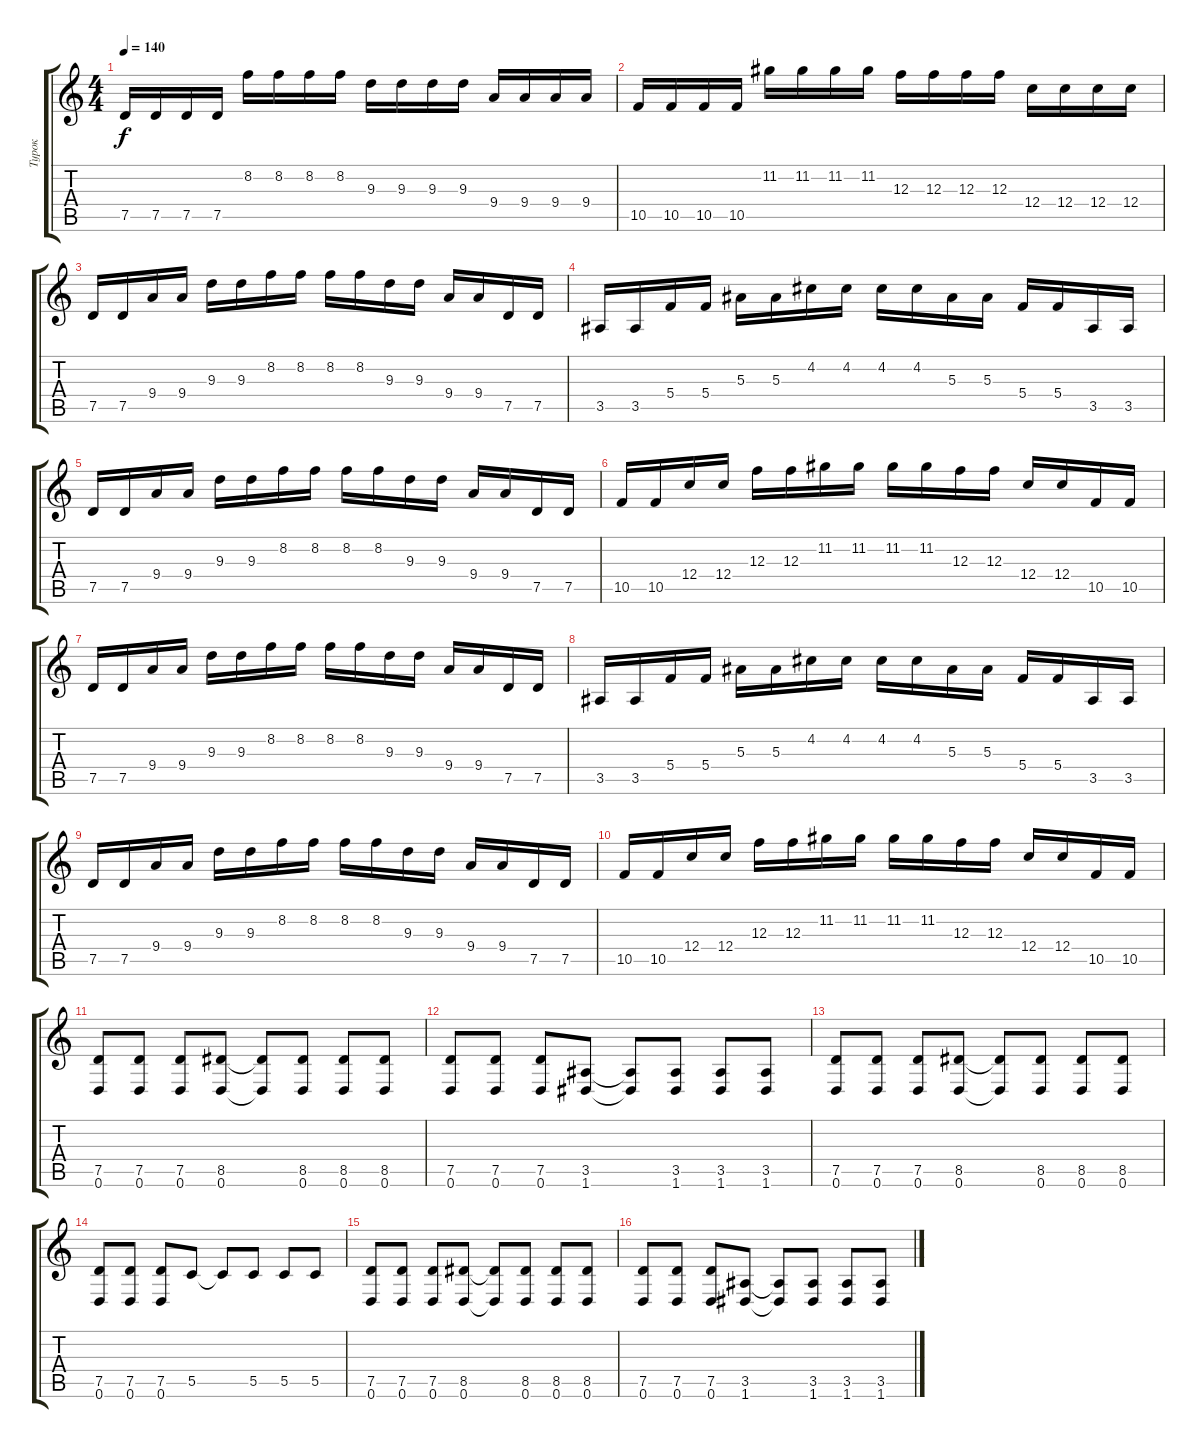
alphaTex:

\track ("Турок" "Турок") {instrument distortionguitar}
\staff {score tabs}
\tuning (D4 A3 F3 C3 G2 D2) {hide}
\ts (4 4)
\tempo 140
\clef g2
\ks c
7.5.16{dy f} 7.5.16 7.5.16 7.5.16 8.2.16 8.2.16 8.2.16 8.2.16 9.3.16 9.3.16 9.3.16 9.3.16 9.4.16 9.4.16 9.4.16 9.4.16 |
10.5.16 10.5.16 10.5.16 10.5.16 11.2.16 11.2.16 11.2.16 11.2.16 12.3.16 12.3.16 12.3.16 12.3.16 12.4.16 12.4.16 12.4.16 12.4.16 |
7.5.16 7.5.16 9.4.16 9.4.16 9.3.16 9.3.16 8.2.16 8.2.16 8.2.16 8.2.16 9.3.16 9.3.16 9.4.16 9.4.16 7.5.16 7.5.16 |
3.5.16 3.5.16 5.4.16 5.4.16 5.3.16 5.3.16 4.2.16 4.2.16 4.2.16 4.2.16 5.3.16 5.3.16 5.4.16 5.4.16 3.5.16 3.5.16 |
7.5.16 7.5.16 9.4.16 9.4.16 9.3.16 9.3.16 8.2.16 8.2.16 8.2.16 8.2.16 9.3.16 9.3.16 9.4.16 9.4.16 7.5.16 7.5.16 |
10.5.16 10.5.16 12.4.16 12.4.16 12.3.16 12.3.16 11.2.16 11.2.16 11.2.16 11.2.16 12.3.16 12.3.16 12.4.16 12.4.16 10.5.16 10.5.16 |
7.5.16 7.5.16 9.4.16 9.4.16 9.3.16 9.3.16 8.2.16 8.2.16 8.2.16 8.2.16 9.3.16 9.3.16 9.4.16 9.4.16 7.5.16 7.5.16 |
3.5.16 3.5.16 5.4.16 5.4.16 5.3.16 5.3.16 4.2.16 4.2.16 4.2.16 4.2.16 5.3.16 5.3.16 5.4.16 5.4.16 3.5.16 3.5.16 |
7.5.16 7.5.16 9.4.16 9.4.16 9.3.16 9.3.16 8.2.16 8.2.16 8.2.16 8.2.16 9.3.16 9.3.16 9.4.16 9.4.16 7.5.16 7.5.16 |
10.5.16 10.5.16 12.4.16 12.4.16 12.3.16 12.3.16 11.2.16 11.2.16 11.2.16 11.2.16 12.3.16 12.3.16 12.4.16 12.4.16 10.5.16 10.5.16 |
(7.5 0.6).8 (7.5 0.6).8 (7.5 0.6).8 (8.5 0.6).8 (8.5{t} 0.6{t}).8 (8.5 0.6).8 (8.5 0.6).8 (8.5 0.6).8 |
(7.5 0.6).8 (7.5 0.6).8 (7.5 0.6).8 (3.5 1.6).8 (3.5{t} 1.6{t}).8 (3.5 1.6).8 (3.5 1.6).8 (3.5 1.6).8 |
(7.5 0.6).8 (7.5 0.6).8 (7.5 0.6).8 (8.5 0.6).8 (8.5{t} 0.6{t}).8 (8.5 0.6).8 (8.5 0.6).8 (8.5 0.6).8 |
(7.5 0.6).8 (7.5 0.6).8 (7.5 0.6).8 5.5.8 5.5{t}.8 5.5.8 5.5.8 5.5.8 |
(7.5 0.6).8 (7.5 0.6).8 (7.5 0.6).8 (8.5 0.6).8 (8.5{t} 0.6{t}).8 (8.5 0.6).8 (8.5 0.6).8 (8.5 0.6).8 |
(7.5 0.6).8 (7.5 0.6).8 (7.5 0.6).8 (3.5 1.6).8 (3.5{t} 1.6{t}).8 (3.5 1.6).8 (3.5 1.6).8 (3.5 1.6).8
